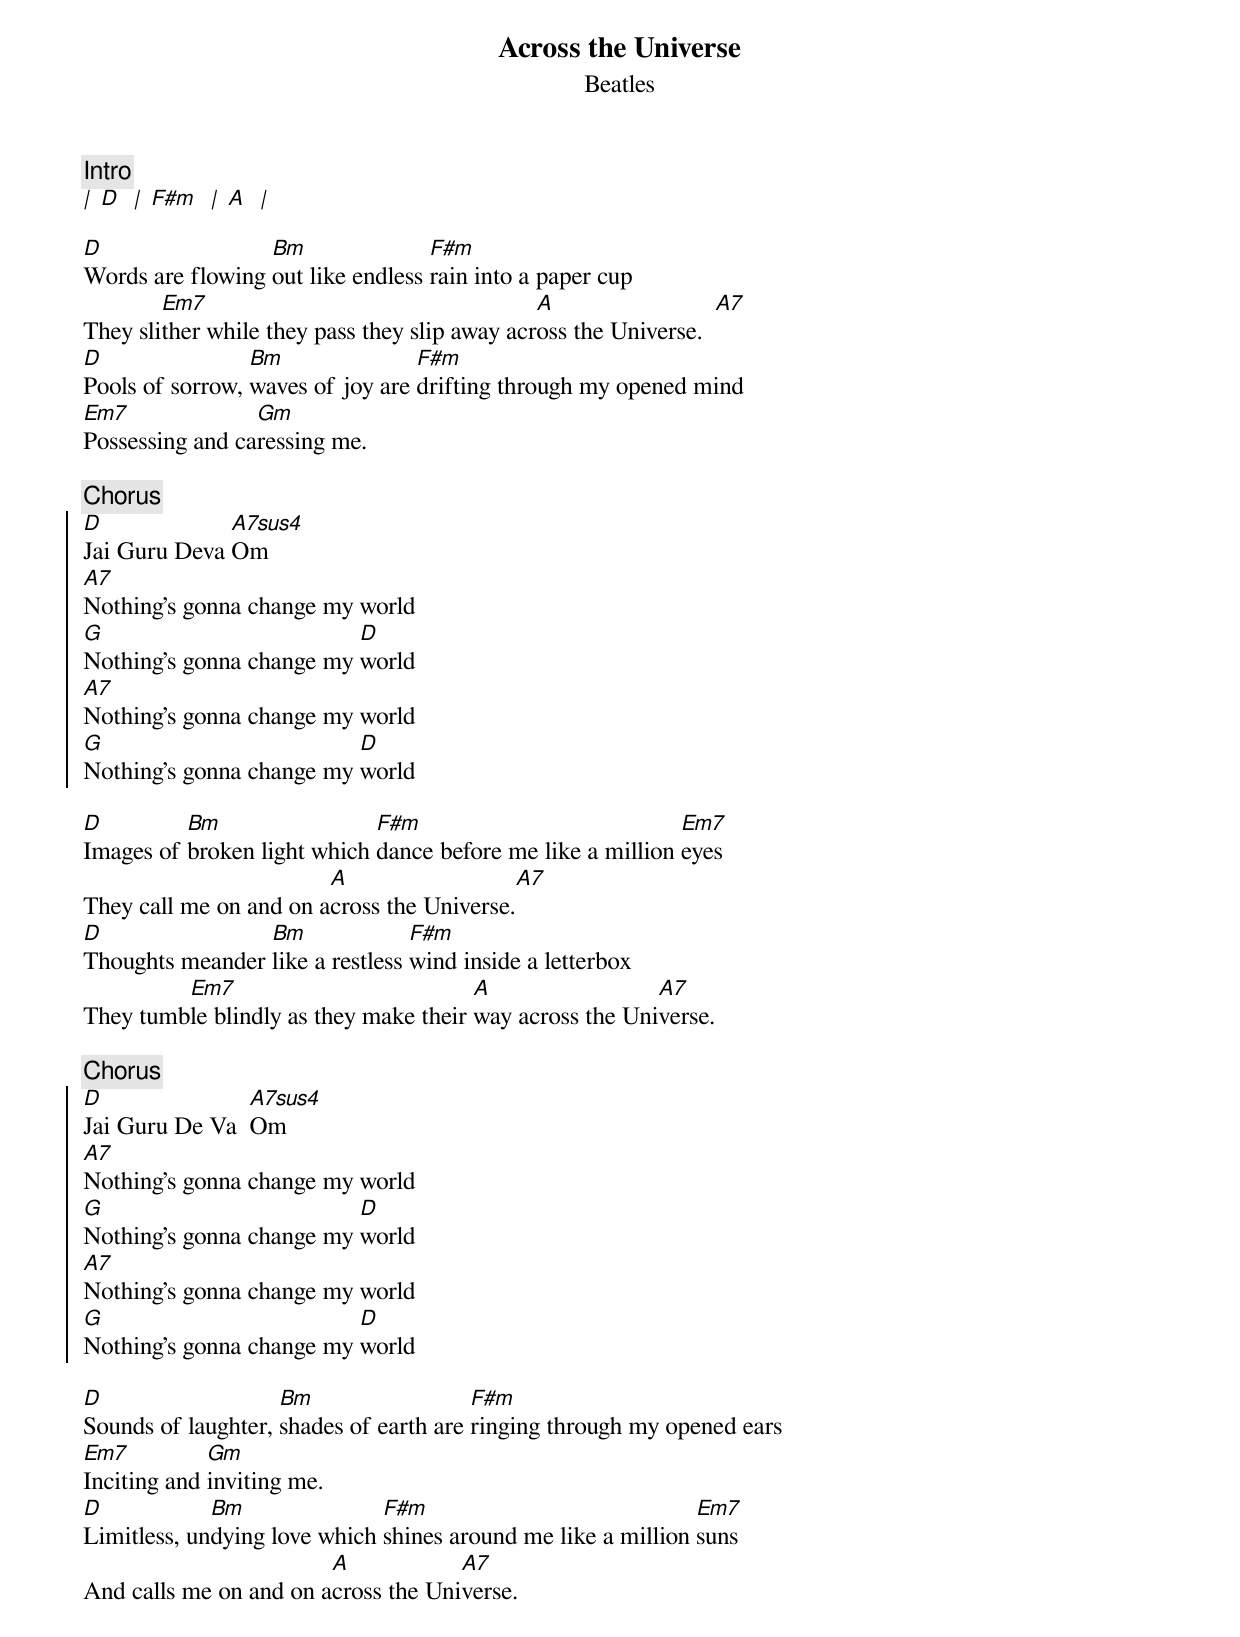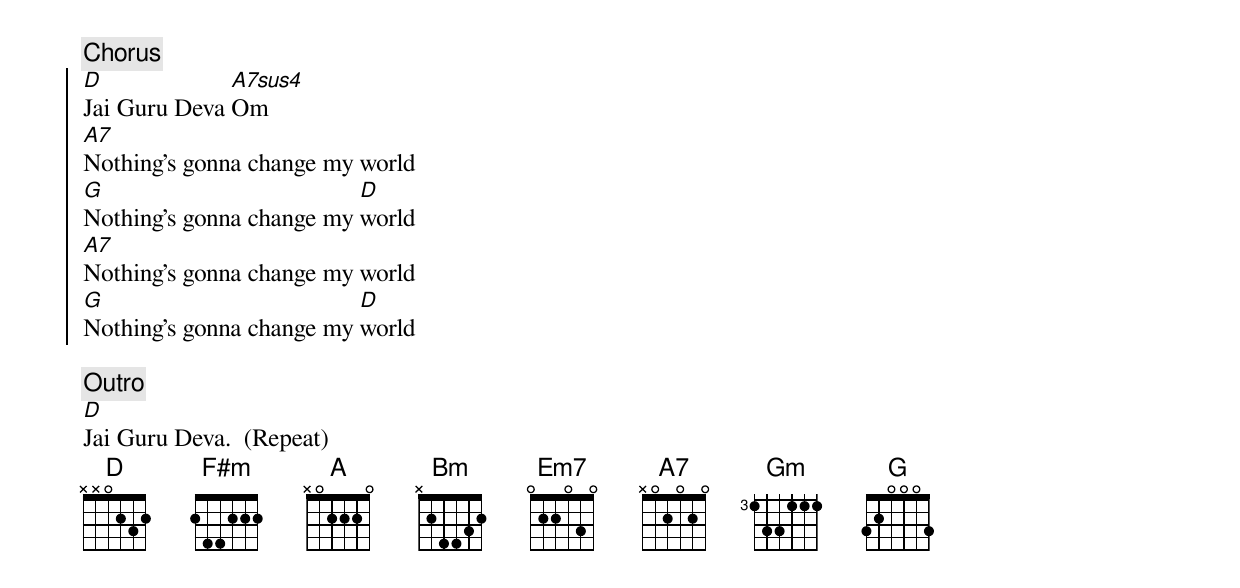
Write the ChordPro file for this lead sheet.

{title: Across the Universe}
{subtitle: Beatles}

{c:Intro}
[|] [D]  [|] [F#m]  [|] [A]  [|]

[D]Words are flowing [Bm]out like endless [F#m]rain into a paper cup
They sli[Em7]ther while they pass they slip away acr[A]oss the Universe.  [A7]
[D]Pools of sorrow, [Bm]waves of joy are [F#m]drifting through my opened mind
[Em7]Possessing and ca[Gm]ressing me.

{c:Chorus}
{soc}
[D]Jai Guru Deva [A7sus4]Om
[A7]Nothing's gonna change my world
[G]Nothing's gonna change my [D]world
[A7]Nothing's gonna change my world
[G]Nothing's gonna change my [D]world
{eoc}

[D]Images of [Bm]broken light which [F#m]dance before me like a million [Em7]eyes
They call me on and on a[A]cross the Universe.[A7]
[D]Thoughts meander [Bm]like a restless [F#m]wind inside a letterbox
They tumb[Em7]le blindly as they make their [A]way across the Uni[A7]verse.

{c:Chorus}
{soc}
[D]Jai Guru De Va  [A7sus4]Om
[A7]Nothing's gonna change my world
[G]Nothing's gonna change my [D]world
[A7]Nothing's gonna change my world
[G]Nothing's gonna change my [D]world
{eoc}

[D]Sounds of laughter, [Bm]shades of earth are [F#m]ringing through my opened ears
[Em7]Inciting and [Gm]inviting me.
[D]Limitless, un[Bm]dying love which [F#m]shines around me like a million [Em7]suns
And calls me on and on a[A]cross the Uni[A7]verse.

{c:Chorus}
{soc}
[D]Jai Guru Deva [A7sus4]Om
[A7]Nothing's gonna change my world
[G]Nothing's gonna change my [D]world
[A7]Nothing's gonna change my world
[G]Nothing's gonna change my [D]world
{eoc}

{c:Outro}
[D]Jai Guru Deva.  (Repeat)
